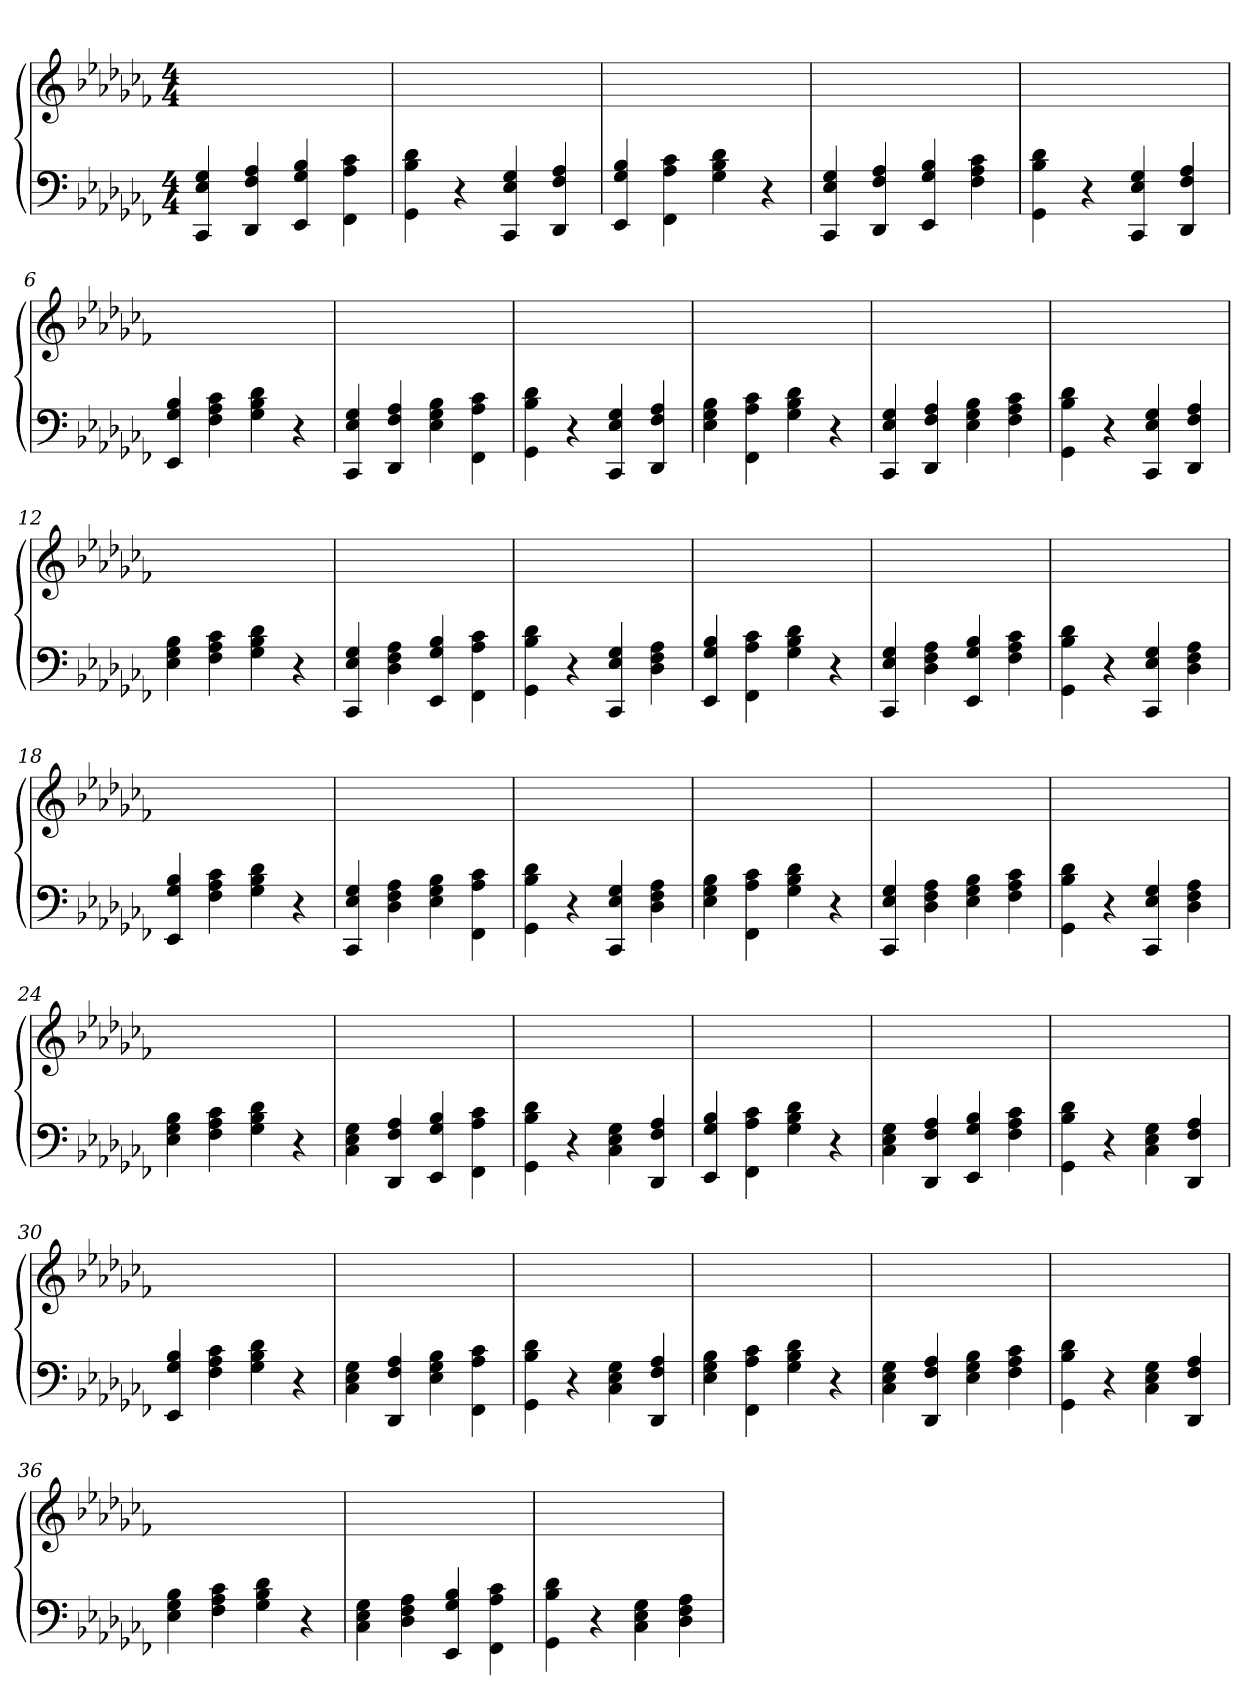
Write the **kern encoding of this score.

**kern	**kern
*part2	*part1
*staff2	*staff1
*clefF4	*clefG2
*k[b-e-a-d-g-c-f-]	*k[b-e-a-d-g-c-f-]
*C-:	*C-:
*M4/4	*M4/4
*MM60	*MM60
=1	=1
4CC- 4E- 4G-	1ryy
4DD- 4F- 4A-	.
4EE- 4G- 4B-	.
4FF- 4A- 4c-	.
=2	=2
4GG- 4B- 4d-	1ryy
4r	.
4CC- 4E- 4G-	.
4DD- 4F- 4A-	.
=3	=3
4EE- 4G- 4B-	1ryy
4FF- 4A- 4c-	.
4G- 4B- 4d-	.
4r	.
=4	=4
4CC- 4E- 4G-	1ryy
4DD- 4F- 4A-	.
4EE- 4G- 4B-	.
4F- 4A- 4c-	.
=5	=5
4GG- 4B- 4d-	1ryy
4r	.
4CC- 4E- 4G-	.
4DD- 4F- 4A-	.
=6	=6
4EE- 4G- 4B-	1ryy
4F- 4A- 4c-	.
4G- 4B- 4d-	.
4r	.
=7	=7
4CC- 4E- 4G-	1ryy
4DD- 4F- 4A-	.
4E- 4G- 4B-	.
4FF- 4A- 4c-	.
=8	=8
4GG- 4B- 4d-	1ryy
4r	.
4CC- 4E- 4G-	.
4DD- 4F- 4A-	.
=9	=9
4E- 4G- 4B-	1ryy
4FF- 4A- 4c-	.
4G- 4B- 4d-	.
4r	.
=10	=10
4CC- 4E- 4G-	1ryy
4DD- 4F- 4A-	.
4E- 4G- 4B-	.
4F- 4A- 4c-	.
=11	=11
4GG- 4B- 4d-	1ryy
4r	.
4CC- 4E- 4G-	.
4DD- 4F- 4A-	.
=12	=12
4E- 4G- 4B-	1ryy
4F- 4A- 4c-	.
4G- 4B- 4d-	.
4r	.
=13	=13
4CC- 4E- 4G-	1ryy
4D- 4F- 4A-	.
4EE- 4G- 4B-	.
4FF- 4A- 4c-	.
=14	=14
4GG- 4B- 4d-	1ryy
4r	.
4CC- 4E- 4G-	.
4D- 4F- 4A-	.
=15	=15
4EE- 4G- 4B-	1ryy
4FF- 4A- 4c-	.
4G- 4B- 4d-	.
4r	.
=16	=16
4CC- 4E- 4G-	1ryy
4D- 4F- 4A-	.
4EE- 4G- 4B-	.
4F- 4A- 4c-	.
=17	=17
4GG- 4B- 4d-	1ryy
4r	.
4CC- 4E- 4G-	.
4D- 4F- 4A-	.
=18	=18
4EE- 4G- 4B-	1ryy
4F- 4A- 4c-	.
4G- 4B- 4d-	.
4r	.
=19	=19
4CC- 4E- 4G-	1ryy
4D- 4F- 4A-	.
4E- 4G- 4B-	.
4FF- 4A- 4c-	.
=20	=20
4GG- 4B- 4d-	1ryy
4r	.
4CC- 4E- 4G-	.
4D- 4F- 4A-	.
=21	=21
4E- 4G- 4B-	1ryy
4FF- 4A- 4c-	.
4G- 4B- 4d-	.
4r	.
=22	=22
4CC- 4E- 4G-	1ryy
4D- 4F- 4A-	.
4E- 4G- 4B-	.
4F- 4A- 4c-	.
=23	=23
4GG- 4B- 4d-	1ryy
4r	.
4CC- 4E- 4G-	.
4D- 4F- 4A-	.
=24	=24
4E- 4G- 4B-	1ryy
4F- 4A- 4c-	.
4G- 4B- 4d-	.
4r	.
=25	=25
4C- 4E- 4G-	1ryy
4DD- 4F- 4A-	.
4EE- 4G- 4B-	.
4FF- 4A- 4c-	.
=26	=26
4GG- 4B- 4d-	1ryy
4r	.
4C- 4E- 4G-	.
4DD- 4F- 4A-	.
=27	=27
4EE- 4G- 4B-	1ryy
4FF- 4A- 4c-	.
4G- 4B- 4d-	.
4r	.
=28	=28
4C- 4E- 4G-	1ryy
4DD- 4F- 4A-	.
4EE- 4G- 4B-	.
4F- 4A- 4c-	.
=29	=29
4GG- 4B- 4d-	1ryy
4r	.
4C- 4E- 4G-	.
4DD- 4F- 4A-	.
=30	=30
4EE- 4G- 4B-	1ryy
4F- 4A- 4c-	.
4G- 4B- 4d-	.
4r	.
=31	=31
4C- 4E- 4G-	1ryy
4DD- 4F- 4A-	.
4E- 4G- 4B-	.
4FF- 4A- 4c-	.
=32	=32
4GG- 4B- 4d-	1ryy
4r	.
4C- 4E- 4G-	.
4DD- 4F- 4A-	.
=33	=33
4E- 4G- 4B-	1ryy
4FF- 4A- 4c-	.
4G- 4B- 4d-	.
4r	.
=34	=34
4C- 4E- 4G-	1ryy
4DD- 4F- 4A-	.
4E- 4G- 4B-	.
4F- 4A- 4c-	.
=35	=35
4GG- 4B- 4d-	1ryy
4r	.
4C- 4E- 4G-	.
4DD- 4F- 4A-	.
=36	=36
4E- 4G- 4B-	1ryy
4F- 4A- 4c-	.
4G- 4B- 4d-	.
4r	.
=37	=37
4C- 4E- 4G-	1ryy
4D- 4F- 4A-	.
4EE- 4G- 4B-	.
4FF- 4A- 4c-	.
=38	=38
4GG- 4B- 4d-	1ryy
4r	.
4C- 4E- 4G-	.
4D- 4F- 4A-	.
=	=
*-	*-
